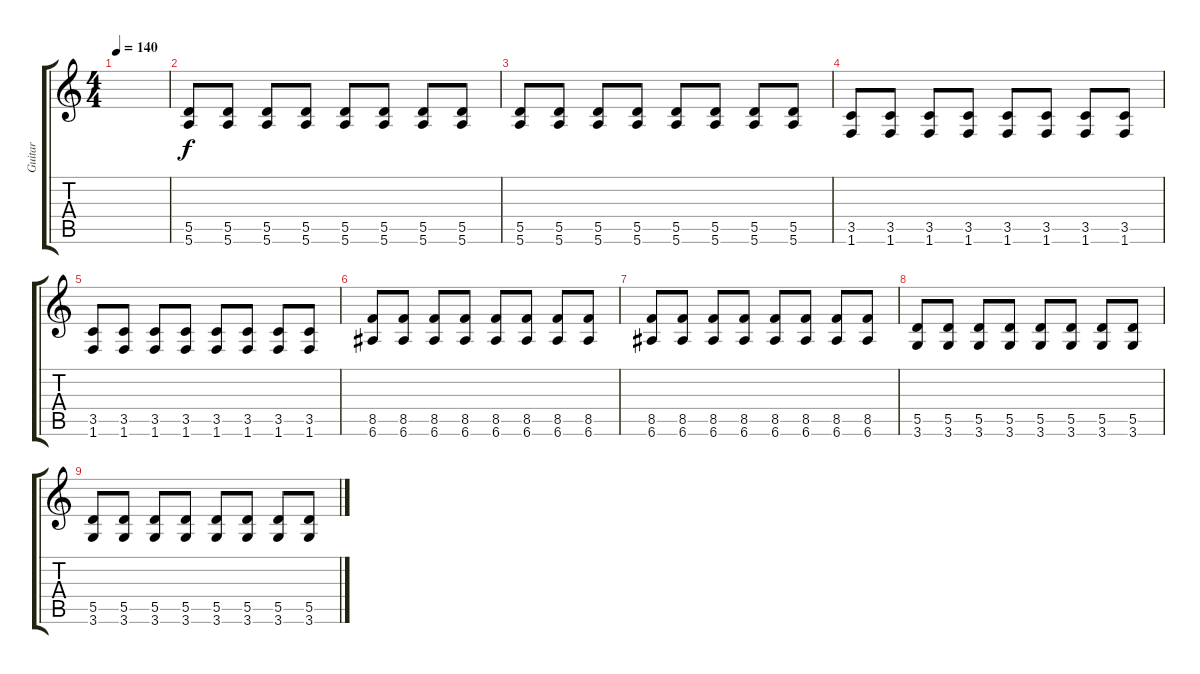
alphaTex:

\track ("Guitar" "Guitar") {instrument electricguitarclean}
\staff {score tabs}
\tuning (E4 B3 G3 D3 A2 E2) {hide}
\ts (4 4)
\tempo 140
\clef g2
\ks c
|
(5.5 5.6).8 (5.5 5.6).8 (5.5 5.6).8 (5.5 5.6).8 (5.5 5.6).8 (5.5 5.6).8 (5.5 5.6).8 (5.5 5.6).8 |
(5.5 5.6).8 (5.5 5.6).8 (5.5 5.6).8 (5.5 5.6).8 (5.5 5.6).8 (5.5 5.6).8 (5.5 5.6).8 (5.5 5.6).8 |
(3.5 1.6).8 (3.5 1.6).8 (3.5 1.6).8 (3.5 1.6).8 (3.5 1.6).8 (3.5 1.6).8 (3.5 1.6).8 (3.5 1.6).8 |
(3.5 1.6).8 (3.5 1.6).8 (3.5 1.6).8 (3.5 1.6).8 (3.5 1.6).8 (3.5 1.6).8 (3.5 1.6).8 (3.5 1.6).8 |
(8.5 6.6).8 (8.5 6.6).8 (8.5 6.6).8 (8.5 6.6).8 (8.5 6.6).8 (8.5 6.6).8 (8.5 6.6).8 (8.5 6.6).8 |
(8.5 6.6).8 (8.5 6.6).8 (8.5 6.6).8 (8.5 6.6).8 (8.5 6.6).8 (8.5 6.6).8 (8.5 6.6).8 (8.5 6.6).8 |
(5.5 3.6).8 (5.5 3.6).8 (5.5 3.6).8 (5.5 3.6).8 (5.5 3.6).8 (5.5 3.6).8 (5.5 3.6).8 (5.5 3.6).8 |
(5.5 3.6).8 (5.5 3.6).8 (5.5 3.6).8 (5.5 3.6).8 (5.5 3.6).8 (5.5 3.6).8 (5.5 3.6).8 (5.5 3.6).8
